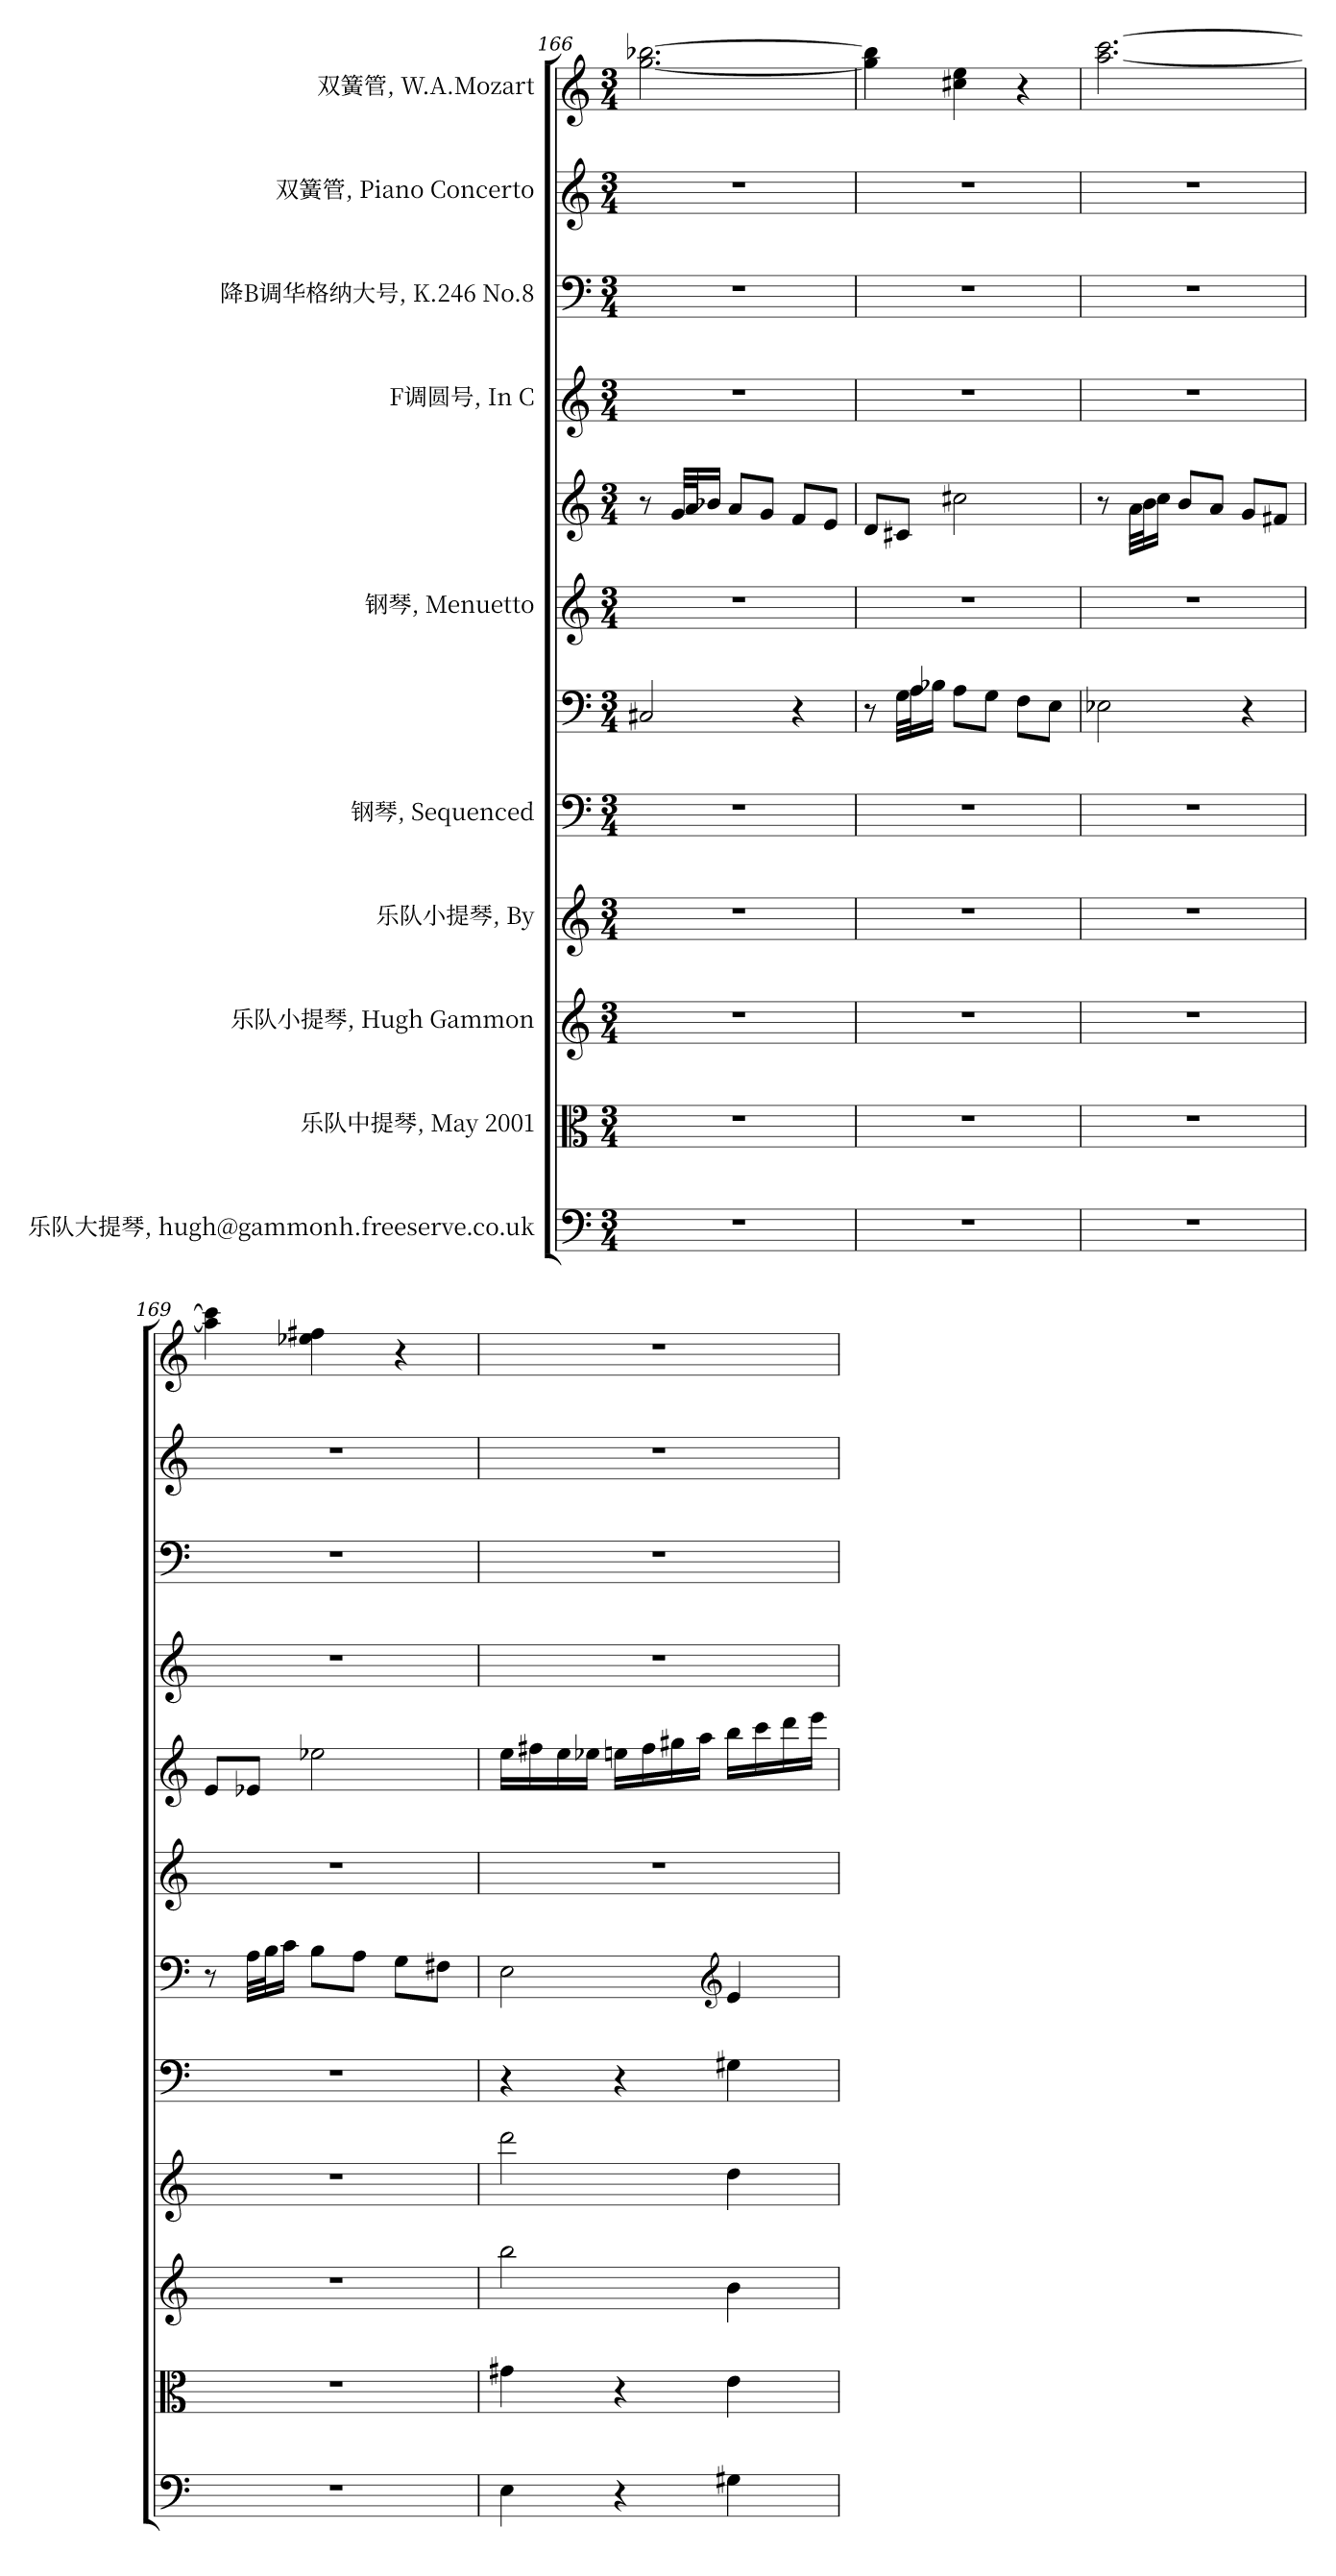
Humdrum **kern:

**kern	**kern	**kern	**kern	**kern	**kern	**kern	**kern	**kern	**kern	**kern	**kern
*part10	*part9	*part8	*part7	*part6	*part6	*part5	*part5	*part4	*part3	*part2	*part1
*staff12	*staff11	*staff10	*staff9	*staff8	*staff7	*staff6	*staff5	*staff4	*staff3	*staff2	*staff1
*I"乐队大提琴, hugh@gammonh.freeserve.co.uk	*I"乐队中提琴, May 2001	*I"乐队小提琴, Hugh Gammon	*I"乐队小提琴,         By	*I"钢琴, Sequenced	*	*I"钢琴, Menuetto	*	*I"F调圆号, In C	*I"降B调华格纳大号, K.246 No.8	*I"双簧管, Piano Concerto	*I"双簧管, W.A.Mozart
*clefF4	*clefC3	*clefG2	*clefG2	*clefF4	*clefF4	*clefG2	*clefG2	*clefG2	*clefF4	*clefG2	*clefG2
*	*	*	*	*	*	*	*	*ITrd4c7	*ITrd1c2	*	*
*k[]	*k[]	*k[]	*k[]	*k[]	*k[]	*k[]	*k[]	*k[b-]	*k[b-e-]	*k[]	*k[]
*M3/4	*M3/4	*M3/4	*M3/4	*M3/4	*M3/4	*M3/4	*M3/4	*M3/4	*M3/4	*M3/4	*M3/4
=166	=166	=166	=166	=166	=166	=166	=166	=166	=166	=166	=166
2.r	2.r	2.r	2.r	2.r	2C#X/	2.r	8r	2.r	2.r	2.r	[2.gg\ [2.bb-X\
.	.	.	.	.	.	.	32g/LLL	.	.	.	.
.	.	.	.	.	.	.	32a/J	.	.	.	.
.	.	.	.	.	.	.	16b-X/JJ	.	.	.	.
.	.	.	.	.	.	.	8a/L	.	.	.	.
.	.	.	.	.	.	.	8g/J	.	.	.	.
.	.	.	.	.	4r	.	8f/L	.	.	.	.
.	.	.	.	.	.	.	8e/J	.	.	.	.
=167	=167	=167	=167	=167	=167	=167	=167	=167	=167	=167	=167
2.r	2.r	2.r	2.r	2.r	8r	2.r	8d/L	2.r	2.r	2.r	4gg\] 4bb-\]
.	.	.	.	.	32G\LLL	.	8c#X/J	.	.	.	.
.	.	.	.	.	32A\J	.	.	.	.	.	.
.	.	.	.	.	16B-X\JJ	.	.	.	.	.	.
.	.	.	.	.	8A\L	.	2cc#X\	.	.	.	4cc#X\ 4ee\
.	.	.	.	.	8G\J	.	.	.	.	.	.
.	.	.	.	.	8F\L	.	.	.	.	.	4r
.	.	.	.	.	8E\J	.	.	.	.	.	.
!!LO:PB:g=z
=168	=168	=168	=168	=168	=168	=168	=168	=168	=168	=168	=168
2.r	2.r	2.r	2.r	2.r	2E-X\	2.r	8r	2.r	2.r	2.r	[2.aa\ [2.ccc\
.	.	.	.	.	.	.	32a\LLL	.	.	.	.
.	.	.	.	.	.	.	32b\J	.	.	.	.
.	.	.	.	.	.	.	16cc\JJ	.	.	.	.
.	.	.	.	.	.	.	8b/L	.	.	.	.
.	.	.	.	.	.	.	8a/J	.	.	.	.
.	.	.	.	.	4r	.	8g/L	.	.	.	.
.	.	.	.	.	.	.	8f#X/J	.	.	.	.
=169	=169	=169	=169	=169	=169	=169	=169	=169	=169	=169	=169
2.r	2.r	2.r	2.r	2.r	8r	2.r	8e/L	2.r	2.r	2.r	4aa\] 4ccc\]
.	.	.	.	.	32A\LLL	.	8e-X/J	.	.	.	.
.	.	.	.	.	32B\J	.	.	.	.	.	.
.	.	.	.	.	16c\JJ	.	.	.	.	.	.
.	.	.	.	.	8B\L	.	2ee-X\	.	.	.	4ee-X\ 4ff#X\
.	.	.	.	.	8A\J	.	.	.	.	.	.
.	.	.	.	.	8G\L	.	.	.	.	.	4r
.	.	.	.	.	8F#X\J	.	.	.	.	.	.
=170	=170	=170	=170	=170	=170	=170	=170	=170	=170	=170	=170
4E\	4g#X\	2bb\	2ddd\	4r	2E\	2.r	16ee\LL	2.r	2.r	2.r	2.r
.	.	.	.	.	.	.	16ff#X\	.	.	.	.
.	.	.	.	.	.	.	16ee\	.	.	.	.
.	.	.	.	.	.	.	16ee-X\JJ	.	.	.	.
4r	4r	.	.	4r	.	.	16een\LL	.	.	.	.
.	.	.	.	.	.	.	16ff#\	.	.	.	.
.	.	.	.	.	.	.	16gg#X\	.	.	.	.
.	.	.	.	.	.	.	16aa\JJ	.	.	.	.
*	*	*	*	*	*clefG2	*	*	*	*	*	*
4G#X\	4e\	4b\	4dd\	4G#X\	4e/	.	16bb\LL	.	.	.	.
.	.	.	.	.	.	.	16ccc\	.	.	.	.
.	.	.	.	.	.	.	16ddd\	.	.	.	.
.	.	.	.	.	.	.	16eee\JJ	.	.	.	.
=	=	=	=	=	=	=	=	=	=	=	=
*-	*-	*-	*-	*-	*-	*-	*-	*-	*-	*-	*-
